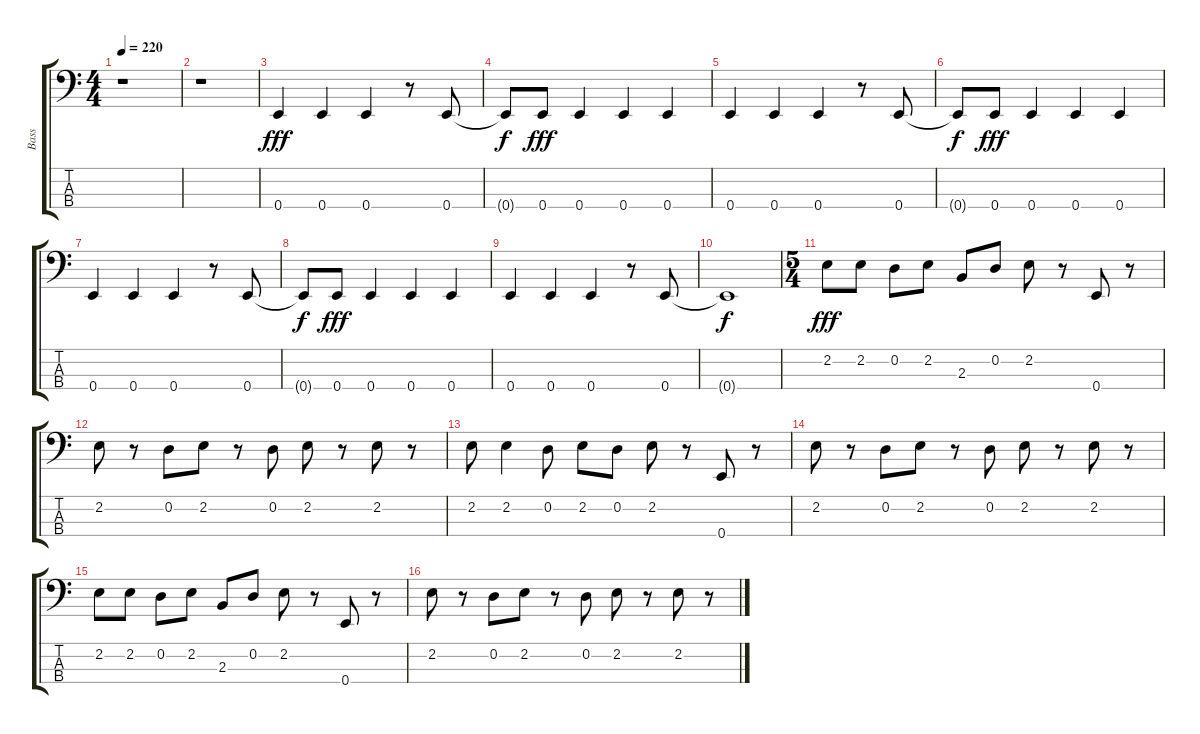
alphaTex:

\track ("Bass" "Bass") {instrument electricbasspick}
\staff {score tabs}
\tuning (G2 D2 A1 E1) {hide}
\ts (4 4)
\tempo 220
\clef f4
\ks c
r.1{dy fff instrument electricbasspick} |
r.1 |
0.4.4 0.4.4 0.4.4 r.8 0.4.8 |
0.4{t}.8{dy f} 0.4.8{dy fff} 0.4.4 0.4.4 0.4.4 |
0.4.4 0.4.4 0.4.4 r.8 0.4.8 |
0.4{t}.8{dy f} 0.4.8{dy fff} 0.4.4 0.4.4 0.4.4 |
0.4.4 0.4.4 0.4.4 r.8 0.4.8 |
0.4{t}.8{dy f} 0.4.8{dy fff} 0.4.4 0.4.4 0.4.4 |
0.4.4 0.4.4 0.4.4 r.8 0.4.8 |
0.4{t}.1{dy f} |
\ts (5 4)
2.2.8{dy fff} 2.2.8 0.2.8 2.2.8 2.3.8 0.2.8 2.2.8 r.8 0.4.8 r.8 |
2.2.8 r.8 0.2.8 2.2.8 r.8 0.2.8 2.2.8 r.8 2.2.8 r.8 |
2.2.8 2.2.4 0.2.8 2.2.8 0.2.8 2.2.8 r.8 0.4.8 r.8 |
2.2.8 r.8 0.2.8 2.2.8 r.8 0.2.8 2.2.8 r.8 2.2.8 r.8 |
2.2.8 2.2.8 0.2.8 2.2.8 2.3.8 0.2.8 2.2.8 r.8 0.4.8 r.8 |
2.2.8 r.8 0.2.8 2.2.8 r.8 0.2.8 2.2.8 r.8 2.2.8 r.8
